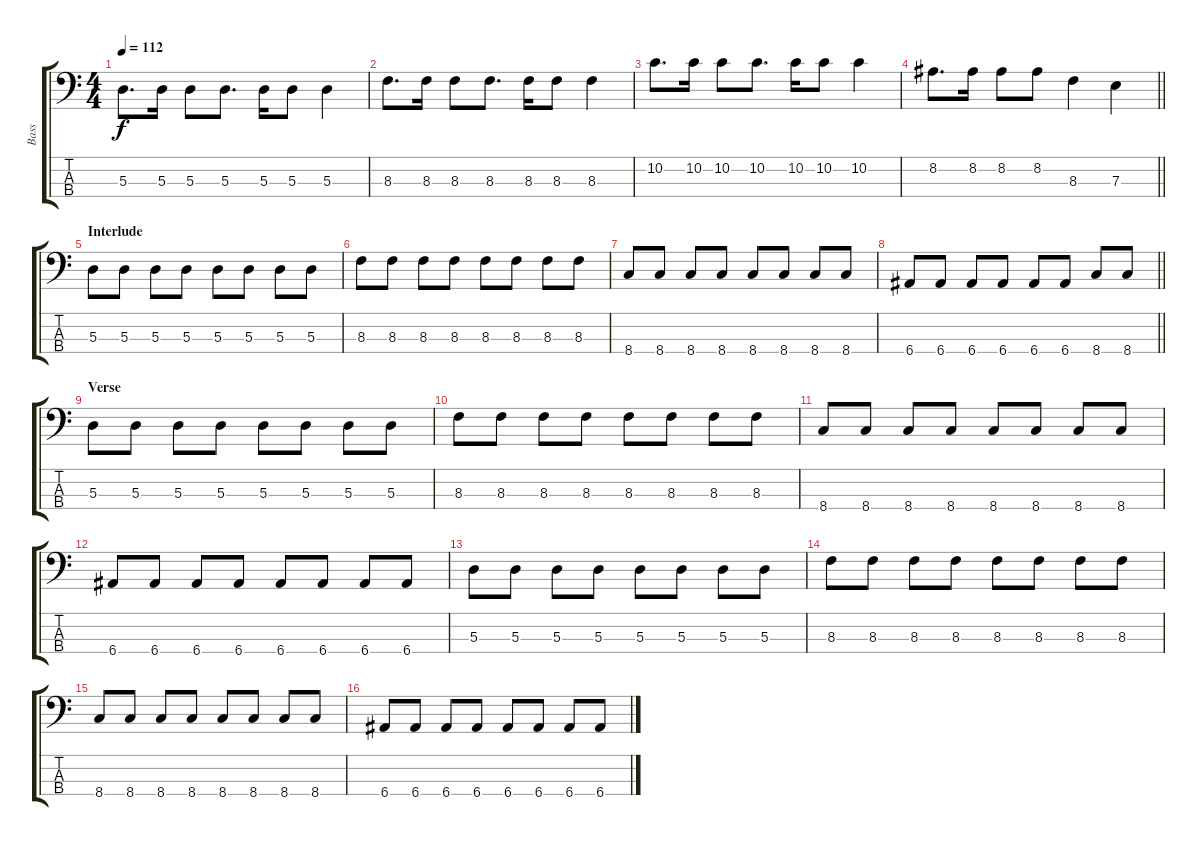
\track ("Bass" "Bass") {instrument electricbassfinger}
\staff {score tabs}
\tuning (G2 D2 A1 E1) {hide}
\ts (4 4)
\tempo 112
\clef f4
\ks c
5.3.8{d dy f} 5.3.16 5.3.8 5.3.8{d} 5.3.16 5.3.8 5.3.4 |
8.3.8{d} 8.3.16 8.3.8 8.3.8{d} 8.3.16 8.3.8 8.3.4 |
10.2.8{d} 10.2.16 10.2.8 10.2.8{d} 10.2.16 10.2.8 10.2.4 |
\barLineRight lightlight
8.2.8{d} 8.2.16 8.2.8 8.2.8 8.3.4 7.3.4 |
\section ("" "Interlude")
5.3.8 5.3.8 5.3.8 5.3.8 5.3.8 5.3.8 5.3.8 5.3.8 |
8.3.8 8.3.8 8.3.8 8.3.8 8.3.8 8.3.8 8.3.8 8.3.8 |
8.4.8 8.4.8 8.4.8 8.4.8 8.4.8 8.4.8 8.4.8 8.4.8 |
\barLineRight lightlight
6.4.8 6.4.8 6.4.8 6.4.8 6.4.8 6.4.8 8.4.8 8.4.8 |
\section ("" "Verse")
5.3.8 5.3.8 5.3.8 5.3.8 5.3.8 5.3.8 5.3.8 5.3.8 |
8.3.8 8.3.8 8.3.8 8.3.8 8.3.8 8.3.8 8.3.8 8.3.8 |
8.4.8 8.4.8 8.4.8 8.4.8 8.4.8 8.4.8 8.4.8 8.4.8 |
6.4.8 6.4.8 6.4.8 6.4.8 6.4.8 6.4.8 6.4.8 6.4.8 |
5.3.8 5.3.8 5.3.8 5.3.8 5.3.8 5.3.8 5.3.8 5.3.8 |
8.3.8 8.3.8 8.3.8 8.3.8 8.3.8 8.3.8 8.3.8 8.3.8 |
8.4.8 8.4.8 8.4.8 8.4.8 8.4.8 8.4.8 8.4.8 8.4.8 |
6.4.8 6.4.8 6.4.8 6.4.8 6.4.8 6.4.8 6.4.8 6.4.8
